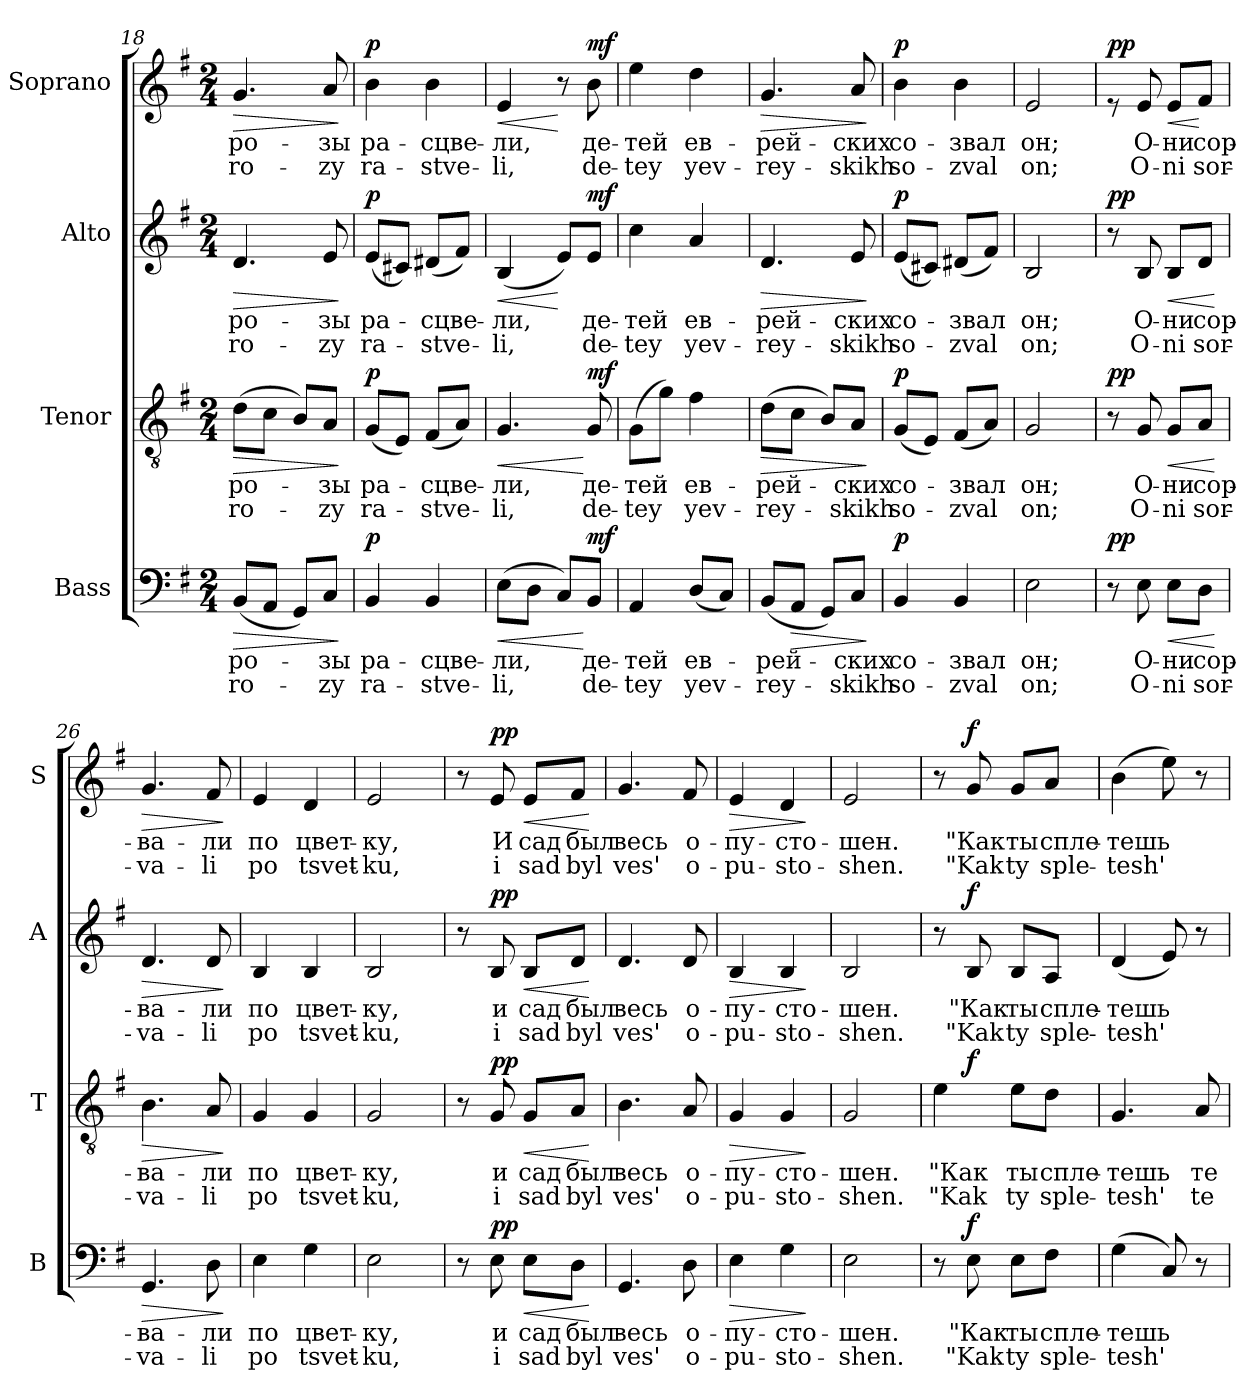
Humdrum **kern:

**kern	**text	**text	**dynam	**kern	**text	**text	**dynam	**kern	**text	**text	**dynam	**kern	**text	**text	**dynam
*part4	*part4	*part4	*part4	*part3	*part3	*part3	*part3	*part2	*part2	*part2	*part2	*part1	*part1	*part1	*part1
*staff4	*staff4	*staff4	*staff4	*staff3	*staff3	*staff3	*staff3	*staff2	*staff2	*staff2	*staff2	*staff1	*staff1	*staff1	*staff1
*I"Bass	*	*	*	*I"Tenor	*	*	*	*I"Alto	*	*	*	*I"Soprano	*	*	*
*I'B	*	*	*	*I'T	*	*	*	*I'A	*	*	*	*I'S	*	*	*
*clefF4	*	*	*	*clefGv2	*	*	*	*clefG2	*	*	*	*clefG2	*	*	*
*k[f#]	*	*	*	*k[f#]	*	*	*	*k[f#]	*	*	*	*k[f#]	*	*	*
*G:	*	*	*	*G:	*	*	*	*G:	*	*	*	*G:	*	*	*
*M2/4	*	*	*	*M2/4	*	*	*	*M2/4	*	*	*	*M2/4	*	*	*
=18	=18	=18	=18	=18	=18	=18	=18	=18	=18	=18	=18	=18	=18	=18	=18
!	!LO:LY:b	!LO:LY:b	!LO:HP:b	!	!LO:LY:b	!LO:LY:b	!LO:HP:b	!	!LO:LY:b	!LO:LY:b	!LO:HP:b	!	!LO:LY:b	!LO:LY:b	!LO:HP:b
(<8BB/L	ро-	ro-	>	(>8d\L	ро-	ro-	>	4.d/	ро-	ro-	>	4.g/	ро-	ro-	>
8AA/J	.	.	.	8c\J	.	.	.	.	.	.	.	.	.	.	.
8GG/L)	.	.	.	8B/L)	.	.	.	.	.	.	.	.	.	.	.
!	!LO:LY:b	!LO:LY:b	!	!	!LO:LY:b	!LO:LY:b	!	!	!LO:LY:b	!LO:LY:b	!	!	!LO:LY:b	!LO:LY:b	!
8C/J	-зы	-zy	.	8A/J	-зы	-zy	.	8e/	-зы	-zy	.	8a/	-зы	-zy	.
.	.	.	]	.	.	.	]	.	.	.	]	.	.	.	]
=19	=19	=19	=19	=19	=19	=19	=19	=19	=19	=19	=19	=19	=19	=19	=19
!	!LO:LY:b	!LO:LY:b	!LO:DY:a	!	!LO:LY:b	!LO:LY:b	!LO:DY:a	!	!LO:LY:b	!LO:LY:b	!LO:DY:a	!	!LO:LY:b	!LO:LY:b	!LO:DY:a
4BB/	ра-	ra-	p	(<8G/L	ра-	ra-	p	(<8e/L	ра-	ra-	p	4b\	ра-	ra-	p
.	.	.	.	8E/J)	.	.	.	8c#X/J)	.	.	.	.	.	.	.
!	!LO:LY:b	!LO:LY:b	!	!	!LO:LY:b	!LO:LY:b	!	!	!LO:LY:b	!LO:LY:b	!	!	!LO:LY:b	!LO:LY:b	!
4BB/	-сцве-	-stve-	.	(<8F#/L	-сцве-	-stve-	.	(<8d#X/L	-сцве-	-stve-	.	4b\	-сцве-	-stve-	.
.	.	.	.	8A/J)	.	.	.	8f#/J)	.	.	.	.	.	.	.
=20	=20	=20	=20	=20	=20	=20	=20	=20	=20	=20	=20	=20	=20	=20	=20
!	!LO:LY:b	!LO:LY:b	!LO:HP:b	!	!LO:LY:b	!LO:LY:b	!LO:HP:b	!	!LO:LY:b	!LO:LY:b	!LO:HP:b	!	!LO:LY:b	!LO:LY:b	!LO:HP:b
(>8E\L	-ли,	-li,	<	4.G/	-ли,	-li,	<	(<4B/	-ли,	-li,	<	4e/	-ли,	-li,	<
8D\J	.	.	.	.	.	.	.	.	.	.	.	.	.	.	.
8C/L)	.	.	.	.	.	.	.	8e/L)	.	.	[	8r	.	.	[
!	!LO:LY:b	!LO:LY:b	!LO:DY:n=1:a	!	!LO:LY:b	!LO:LY:b	!LO:DY:n=1:a	!	!LO:LY:b	!LO:LY:b	!LO:DY:a	!	!LO:LY:b	!LO:LY:b	!LO:DY:a
8BB/J	де-	de-	[ mf	8G/	де-	de-	[ mf	8e/J	де-	de-	mf	8b\	де-	de-	mf
=21	=21	=21	=21	=21	=21	=21	=21	=21	=21	=21	=21	=21	=21	=21	=21
!	!LO:LY:b	!LO:LY:b	!	!	!LO:LY:b	!LO:LY:b	!	!	!LO:LY:b	!LO:LY:b	!	!	!LO:LY:b	!LO:LY:b	!
4AA/	-тей	-tey	.	(>8G\L	-тей	-tey	.	4cc\	-тей	-tey	.	4ee\	-тей	-tey	.
.	.	.	.	8g\J)	.	.	.	.	.	.	.	.	.	.	.
!	!LO:LY:b	!LO:LY:b	!	!	!LO:LY:b	!LO:LY:b	!	!	!LO:LY:b	!LO:LY:b	!	!	!LO:LY:b	!LO:LY:b	!
(<8D/L	ев-	yev-	.	4f#\	ев-	yev-	.	4a/	ев-	yev-	.	4dd\	ев-	yev-	.
8C/J)	.	.	.	.	.	.	.	.	.	.	.	.	.	.	.
=22	=22	=22	=22	=22	=22	=22	=22	=22	=22	=22	=22	=22	=22	=22	=22
!	!LO:LY:b	!LO:LY:b	!	!	!LO:LY:b	!LO:LY:b	!LO:HP:b	!	!LO:LY:b	!LO:LY:b	!LO:HP:b	!	!LO:LY:b	!LO:LY:b	!LO:HP:b
(<8BB/L	-рей-	-rey-	.	(>8d\L	-рей-	-rey-	>	4.d/	-рей-	-rey-	>	4.g/	-рей-	-rey-	>
!	!	!	!LO:HP:b	!	!	!	!	!	!	!	!	!	!	!	!
8AA/J	.	.	>	8c\J	.	.	.	.	.	.	.	.	.	.	.
8GG/L)	.	.	.	8B/L)	.	.	.	.	.	.	.	.	.	.	.
!	!LO:LY:b	!LO:LY:b	!	!	!LO:LY:b	!LO:LY:b	!	!	!LO:LY:b	!LO:LY:b	!	!	!LO:LY:b	!LO:LY:b	!
8C/J	-ских	-skikh	.	8A/J	-ских	-skikh	.	8e/	-ских	-skikh	.	8a/	-ских	-skikh	.
.	.	.	]	.	.	.	]	.	.	.	]	.	.	.	]
=23	=23	=23	=23	=23	=23	=23	=23	=23	=23	=23	=23	=23	=23	=23	=23
!	!LO:LY:b	!LO:LY:b	!LO:DY:a	!	!LO:LY:b	!LO:LY:b	!LO:DY:a	!	!LO:LY:b	!LO:LY:b	!LO:DY:a	!	!LO:LY:b	!LO:LY:b	!LO:DY:a
4BB/	со-	so-	p	(<8G/L	со-	so-	p	(<8e/L	со-	so-	p	4b\	со-	so-	p
.	.	.	.	8E/J)	.	.	.	8c#X/J)	.	.	.	.	.	.	.
!	!LO:LY:b	!LO:LY:b	!	!	!LO:LY:b	!LO:LY:b	!	!	!LO:LY:b	!LO:LY:b	!	!	!LO:LY:b	!LO:LY:b	!
4BB/	-звал	-zval	.	(<8F#/L	-звал	-zval	.	(<8d#X/L	-звал	-zval	.	4b\	-звал	-zval	.
.	.	.	.	8A/J)	.	.	.	8f#/J)	.	.	.	.	.	.	.
=24	=24	=24	=24	=24	=24	=24	=24	=24	=24	=24	=24	=24	=24	=24	=24
!	!LO:LY:b	!LO:LY:b	!	!	!LO:LY:b	!LO:LY:b	!	!	!LO:LY:b	!LO:LY:b	!	!	!LO:LY:b	!LO:LY:b	!
2E\	он;	on;	.	2G/	он;	on;	.	2B/	он;	on;	.	2e/	он;	on;	.
!!LO:LB:g=z
=25	=25	=25	=25	=25	=25	=25	=25	=25	=25	=25	=25	=25	=25	=25	=25
!	!	!	!LO:DY:a	!	!	!	!LO:DY:a	!	!	!	!LO:DY:a	!	!	!	!LO:DY:a
8r	.	.	pp	8r	.	.	pp	8r	.	.	pp	8re	.	.	pp
!	!LO:LY:b	!LO:LY:b	!	!	!LO:LY:b	!LO:LY:b	!	!	!LO:LY:b	!LO:LY:b	!	!	!LO:LY:b	!LO:LY:b	!
8E\	О-	O-	.	8G/	О-	O-	.	8B/	О-	O-	.	8e/	О-	O-	.
!	!LO:LY:b	!LO:LY:b	!LO:HP:b	!	!LO:LY:b	!LO:LY:b	!LO:HP:b	!	!LO:LY:b	!LO:LY:b	!LO:HP:b	!	!LO:LY:b	!LO:LY:b	!LO:HP:b
8E\L	-ни	-ni	<	8G/L	-ни	-ni	<	8B/L	-ни	-ni	<	8e/L	-ни	-ni	<
!	!LO:LY:b	!LO:LY:b	!	!	!LO:LY:b	!LO:LY:b	!	!	!LO:LY:b	!LO:LY:b	!	!	!LO:LY:b	!LO:LY:b	!
8D\J	сор-	sor-	.	8A/J	сор-	sor-	.	8d/J	сор-	sor-	.	8f#/J	сор-	sor-	[
.	.	.	[	.	.	.	[	.	.	.	[	.	.	.	.
=26	=26	=26	=26	=26	=26	=26	=26	=26	=26	=26	=26	=26	=26	=26	=26
!	!LO:LY:b	!LO:LY:b	!LO:HP:b	!	!LO:LY:b	!LO:LY:b	!LO:HP:b	!	!LO:LY:b	!LO:LY:b	!LO:HP:b	!	!LO:LY:b	!LO:LY:b	!LO:HP:b
4.GG/	-ва-	-va-	>	4.B\	-ва-	-va-	>	4.d/	-ва-	-va-	>	4.g/	-ва-	-va-	>
!	!LO:LY:b	!LO:LY:b	!	!	!LO:LY:b	!LO:LY:b	!	!	!LO:LY:b	!LO:LY:b	!	!	!LO:LY:b	!LO:LY:b	!
8D\	-ли	-li	.	8A/	-ли	-li	.	8d/	-ли	-li	.	8f#/	-ли	-li	.
.	.	.	]	.	.	.	]	.	.	.	]	.	.	.	]
=27	=27	=27	=27	=27	=27	=27	=27	=27	=27	=27	=27	=27	=27	=27	=27
!	!LO:LY:b	!LO:LY:b	!	!	!LO:LY:b	!LO:LY:b	!	!	!LO:LY:b	!LO:LY:b	!	!	!LO:LY:b	!LO:LY:b	!
4E\	по	po	.	4G/	по	po	.	4B/	по	po	.	4e/	по	po	.
!	!LO:LY:b	!LO:LY:b	!	!	!LO:LY:b	!LO:LY:b	!	!	!LO:LY:b	!LO:LY:b	!	!	!LO:LY:b	!LO:LY:b	!
4G\	цвет-	tsvet-	.	4G/	цвет-	tsvet-	.	4B/	цвет-	tsvet-	.	4d/	цвет-	tsvet-	.
=28	=28	=28	=28	=28	=28	=28	=28	=28	=28	=28	=28	=28	=28	=28	=28
!	!LO:LY:b	!LO:LY:b	!	!	!LO:LY:b	!LO:LY:b	!	!	!LO:LY:b	!LO:LY:b	!	!	!LO:LY:b	!LO:LY:b	!
2E\	-ку,	-ku,	.	2G/	-ку,	-ku,	.	2B/	-ку,	-ku,	.	2e/	-ку,	-ku,	.
=29	=29	=29	=29	=29	=29	=29	=29	=29	=29	=29	=29	=29	=29	=29	=29
8r	.	.	.	8r	.	.	.	8r	.	.	.	8r	.	.	.
!	!LO:LY:b	!LO:LY:b	!LO:DY:a	!	!LO:LY:b	!LO:LY:b	!LO:DY:a	!	!LO:LY:b	!LO:LY:b	!LO:DY:a	!	!LO:LY:b	!LO:LY:b	!LO:DY:a
8E\	и	i	pp	8G/	и	i	pp	8B/	и	i	pp	8e/	И	i	pp
!	!LO:LY:b	!LO:LY:b	!LO:HP:b	!	!LO:LY:b	!LO:LY:b	!LO:HP:b	!	!LO:LY:b	!LO:LY:b	!LO:HP:b	!	!LO:LY:b	!LO:LY:b	!LO:HP:b
8E\L	сад	sad	<	8G/L	сад	sad	<	8B/L	сад	sad	<	8e/L	сад	sad	<
!	!LO:LY:b	!LO:LY:b	!	!	!LO:LY:b	!LO:LY:b	!	!	!LO:LY:b	!LO:LY:b	!	!	!LO:LY:b	!LO:LY:b	!
8D\J	был	byl	.	8A/J	был	byl	.	8d/J	был	byl	.	8f#/J	был	byl	.
.	.	.	[	.	.	.	[	.	.	.	[	.	.	.	[
=30	=30	=30	=30	=30	=30	=30	=30	=30	=30	=30	=30	=30	=30	=30	=30
!	!LO:LY:b	!LO:LY:b	!	!	!LO:LY:b	!LO:LY:b	!	!	!LO:LY:b	!LO:LY:b	!	!	!LO:LY:b	!LO:LY:b	!
4.GG/	весь	ves'	.	4.B\	весь	ves'	.	4.d/	весь	ves'	.	4.g/	весь	ves'	.
!	!LO:LY:b	!LO:LY:b	!	!	!LO:LY:b	!LO:LY:b	!	!	!LO:LY:b	!LO:LY:b	!	!	!LO:LY:b	!LO:LY:b	!
8D\	о-	o-	.	8A/	о-	o-	.	8d/	о-	o-	.	8f#/	о-	o-	.
=31	=31	=31	=31	=31	=31	=31	=31	=31	=31	=31	=31	=31	=31	=31	=31
!	!LO:LY:b	!LO:LY:b	!LO:HP:b	!	!LO:LY:b	!LO:LY:b	!LO:HP:b	!	!LO:LY:b	!LO:LY:b	!LO:HP:b	!	!LO:LY:b	!LO:LY:b	!LO:HP:b
4E\	-пу-	-pu-	>	4G/	-пу-	-pu-	>	4B/	-пу-	-pu-	>	4e/	-пу-	-pu-	>
!	!LO:LY:b	!LO:LY:b	!	!	!LO:LY:b	!LO:LY:b	!	!	!LO:LY:b	!LO:LY:b	!	!	!LO:LY:b	!LO:LY:b	!
4G\	-сто-	-sto-	.	4G/	-сто-	-sto-	.	4B/	-сто-	-sto-	.	4d/	-сто-	-sto-	.
.	.	.	]	.	.	.	]	.	.	.	]	.	.	.	]
=32	=32	=32	=32	=32	=32	=32	=32	=32	=32	=32	=32	=32	=32	=32	=32
!	!LO:LY:b	!LO:LY:b	!	!	!LO:LY:b	!LO:LY:b	!	!	!LO:LY:b	!LO:LY:b	!	!	!LO:LY:b	!LO:LY:b	!
2E\	-шен.	-shen.	.	2G/	-шен.	-shen.	.	2B/	-шен.	-shen.	.	2e/	-шен.	-shen.	.
=33	=33	=33	=33	=33	=33	=33	=33	=33	=33	=33	=33	=33	=33	=33	=33
!	!	!	!	!	!LO:LY:b	!LO:LY:b	!	!	!	!	!	!	!	!	!
*	*	*	*	*^	*	*	*	*	*	*	*	*	*	*	*
8r	.	.	.	4e\	8ryy	"Как	"Kak	.	8r	.	.	.	8r	.	.	.
!	!LO:LY:b	!LO:LY:b	!LO:DY:a	!	!	!	!	!LO:DY:a	!	!LO:LY:b	!LO:LY:b	!LO:DY:a	!	!LO:LY:b	!LO:LY:b	!LO:DY:a
8E\	"Как	"Kak	f	.	4.ryy	.	.	f	8B/	"Как	"Kak	f	8g/	"Как	"Kak	f
!	!LO:LY:b	!LO:LY:b	!	!	!	!LO:LY:b	!LO:LY:b	!	!	!LO:LY:b	!LO:LY:b	!	!	!LO:LY:b	!LO:LY:b	!
8E\L	ты	ty	.	8e\L	.	ты	ty	.	8B/L	ты	ty	.	8g/L	ты	ty	.
!	!LO:LY:b	!LO:LY:b	!	!	!	!LO:LY:b	!LO:LY:b	!	!	!LO:LY:b	!LO:LY:b	!	!	!LO:LY:b	!LO:LY:b	!
8F#\J	спле-	sple-	.	8d\J	.	спле-	sple-	.	8A/J	спле-	sple-	.	8a/J	спле-	sple-	.
!!LO:PB:g=z
=34	=34	=34	=34	=34	=34	=34	=34	=34	=34	=34	=34	=34	=34	=34	=34	=34
!	!LO:LY:b	!LO:LY:b	!	!	!	!LO:LY:b	!LO:LY:b	!	!	!LO:LY:b	!LO:LY:b	!	!	!LO:LY:b	!LO:LY:b	!
*	*	*	*	*v	*v	*	*	*	*	*	*	*	*	*	*	*
(>4G\	-тешь	-tesh'	.	4.G/	-тешь	-tesh'	.	(<4d/	-тешь	-tesh'	.	(>4b\	-тешь	-tesh'	.
8C/)	.	.	.	.	.	.	.	8e/)	.	.	.	8ee\)	.	.	.
!	!	!	!	!	!LO:LY:b	!LO:LY:b	!	!	!	!	!	!	!	!	!
8r	.	.	.	8A/	те-	te-	.	8r	.	.	.	8r	.	.	.
=	=	=	=	=	=	=	=	=	=	=	=	=	=	=	=
*-	*-	*-	*-	*-	*-	*-	*-	*-	*-	*-	*-	*-	*-	*-	*-
